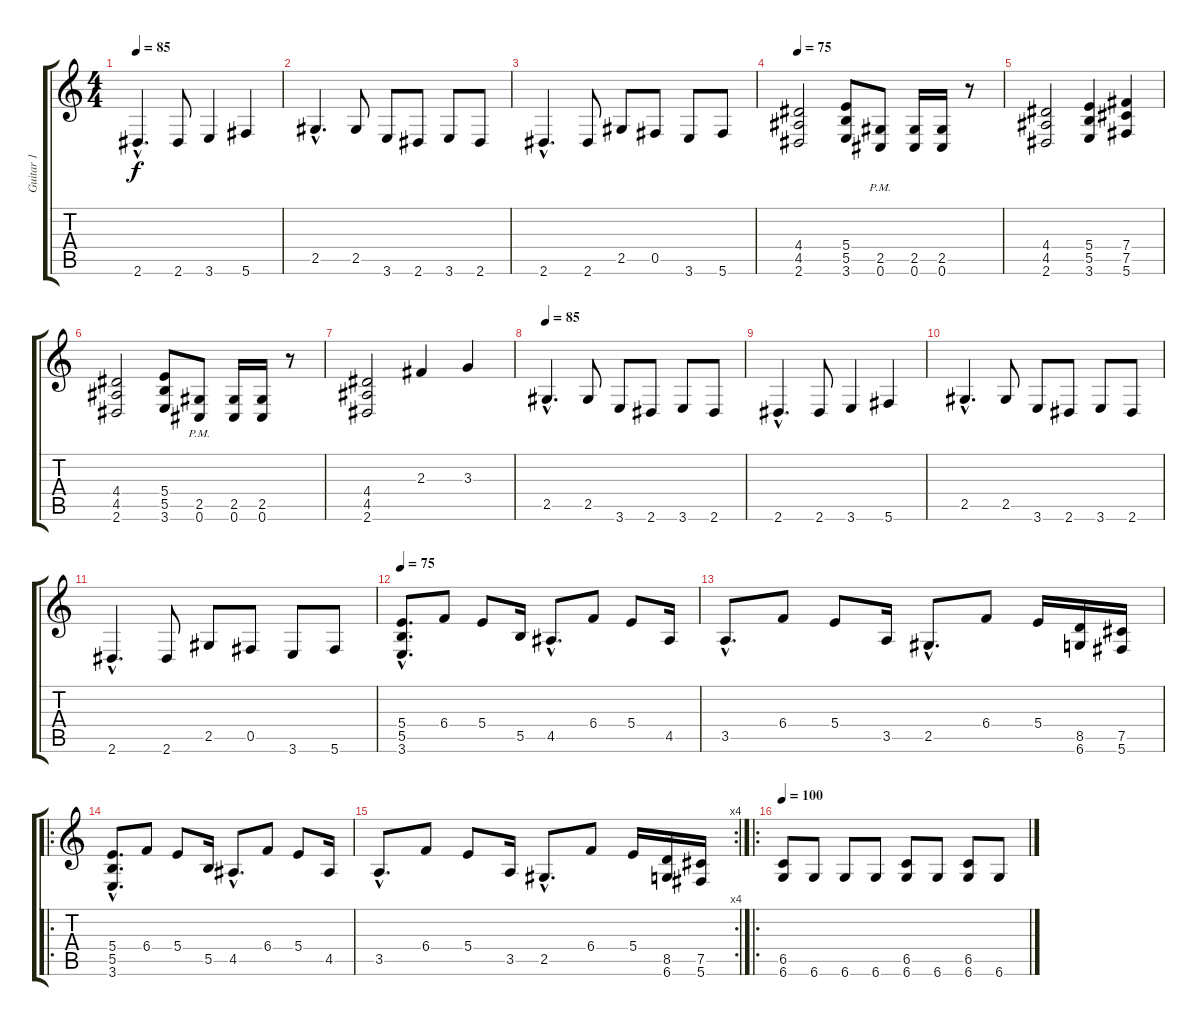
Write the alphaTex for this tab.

\track ("Guitar 1" "Guitar 1") {instrument distortionguitar}
\staff {score tabs}
\tuning (Db4 Ab3 E3 B2 Gb2 Db2) {hide}
\ts (4 4)
\tempo 85
\clef g2
\ks c
2.6{hac}.4{d dy f} 2.6.8 3.6.4 5.6.4 |
2.5{hac}.4{d} 2.5.8 3.6.8 2.6.8 3.6.8 2.6.8 |
2.6{hac}.4{d} 2.6.8 2.5.8 0.5.8 3.6.8 5.6.8 |
\tempo 75
(4.4 4.5 2.6).2 (5.4 5.5 3.6).8 (2.5{pm} 0.6{pm}).8 (2.5 0.6).16 (2.5 0.6).16 r.8 |
(4.4 4.5 2.6).2 (5.4 5.5 3.6).4 (7.4 7.5 5.6).4 |
(4.4 4.5 2.6).2 (5.4 5.5 3.6).8 (2.5{pm} 0.6{pm}).8 (2.5 0.6).16 (2.5 0.6).16 r.8 |
(4.4 4.5 2.6).2 2.3.4 3.3.4 |
\tempo 85
2.5{hac}.4{d} 2.5.8 3.6.8 2.6.8 3.6.8 2.6.8 |
2.6{hac}.4{d} 2.6.8 3.6.4 5.6.4 |
2.5{hac}.4{d} 2.5.8 3.6.8 2.6.8 3.6.8 2.6.8 |
2.6{hac}.4{d} 2.6.8 2.5.8 0.5.8 3.6.8 5.6.8 |
\tempo 75
(5.4{hac} 5.5{hac} 3.6{hac}).8{d} 6.4.8 5.4.8 5.5.16 4.5{hac}.8{d} 6.4.8 5.4.8 4.5.16 |
3.5{hac}.8{d} 6.4.8 5.4.8 3.5.16 2.5{hac}.8{d} 6.4.8 5.4.16 (8.5 6.6).16 (7.5 5.6).16 |
\ro
(5.4{hac} 5.5{hac} 3.6{hac}).8{d} 6.4.8 5.4.8 5.5.16 4.5{hac}.8{d} 6.4.8 5.4.8 4.5.16 |
\rc 4
3.5{hac}.8{d} 6.4.8 5.4.8 3.5.16 2.5{hac}.8{d} 6.4.8 5.4.16 (8.5 6.6).16 (7.5 5.6).16 |
\ro
\tempo 100
(6.5 6.6).8 6.6.8 6.6.8 6.6.8 (6.5 6.6).8 6.6.8 (6.5 6.6).8 6.6.8
